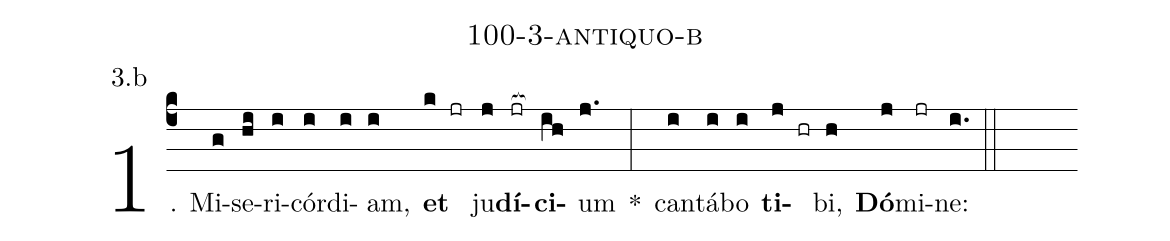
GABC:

name: 100-3-antiquo-b;
annotation: 3.b;
%%
(c4)1. Mi(g)se(hi)ri(i)cór(i)di(i)am,(i) <b>et</b>(k jr) ju(j)<b>dí</b>(jr[ocb:1{])<b>ci</b>(ih[ocb:0}])um(j.) *(:) can(i)tá(i)bo(i) <b>ti</b>(j hr)bi,(h) <b>Dó</b>(j)mi(jr)ne:(i.) (::)
